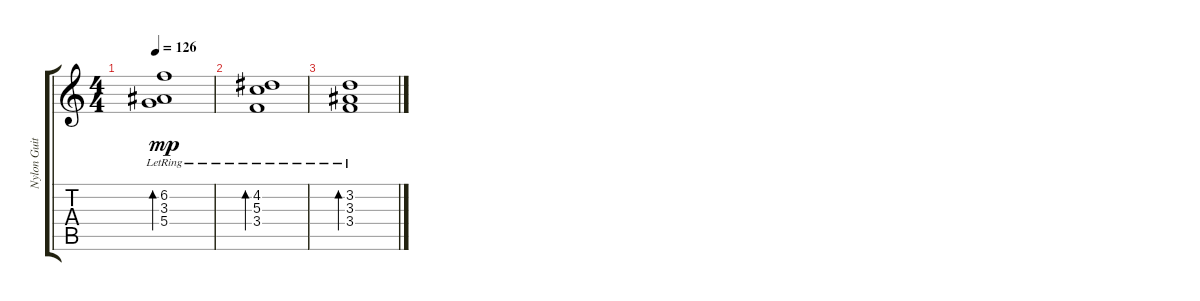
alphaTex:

\track ("Nylon Guitar" "Nylon Guit") {instrument acousticguitarsteel}
\staff {score tabs}
\tuning (E4 B3 G3 D3 A2 E2) {hide}
\ts (4 4)
\tempo 126
\clef g2
\ks c
(6.2{lr} 3.3{lr} 5.4{lr}).1{bd 120 dy mp} |
(4.2{lr} 5.3{lr} 3.4{lr}).1{bd 120} |
(3.2{lr} 3.3{lr} 3.4{lr}).1{bd 120}
